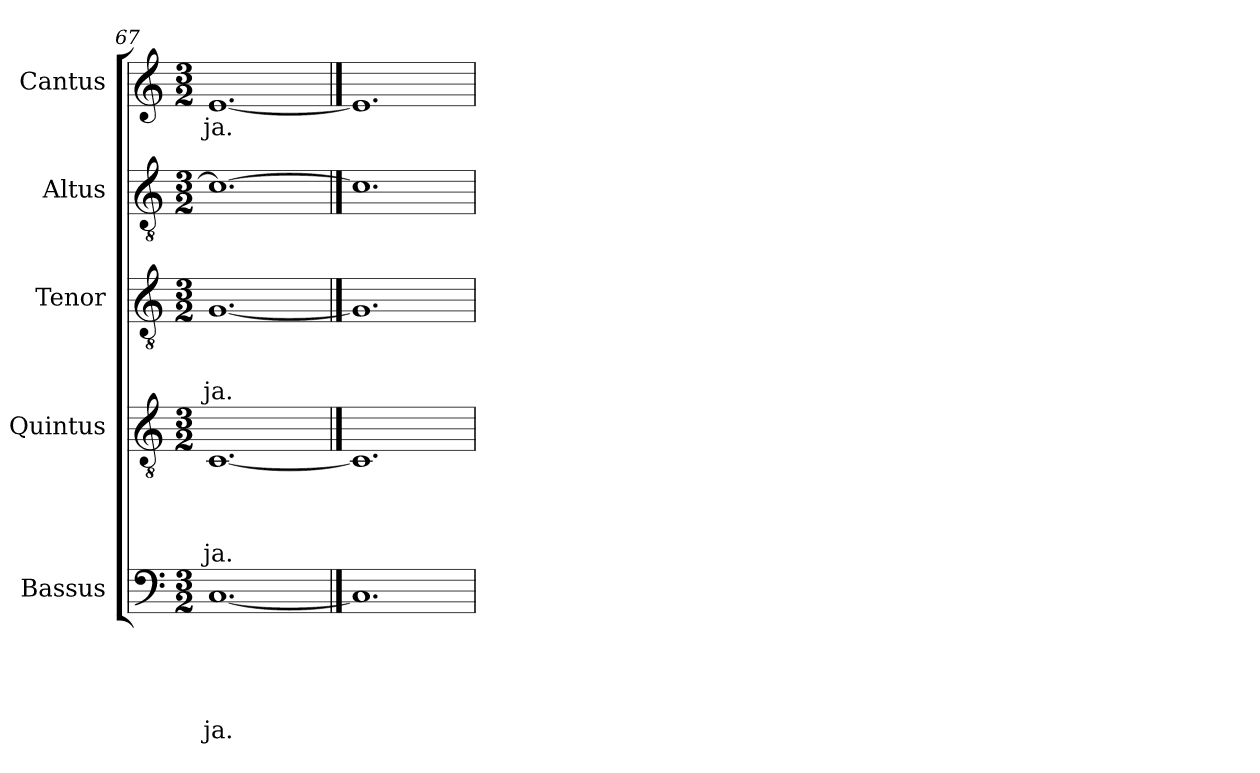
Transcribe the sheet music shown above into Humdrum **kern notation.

**kern	**text	**text	**text	**text	**text	**kern	**text	**text	**text	**text	**kern	**text	**text	**text	**kern	**text	**kern	**text
*part5	*part5	*part5	*part5	*part5	*part5	*part4	*part4	*part4	*part4	*part4	*part3	*part3	*part3	*part3	*part2	*part2	*part1	*part1
*staff5	*staff5	*staff5	*staff5	*staff5	*staff5	*staff4	*staff4	*staff4	*staff4	*staff4	*staff3	*staff3	*staff3	*staff3	*staff2	*staff2	*staff1	*staff1
*I"Bassus	*	*	*	*	*	*I"Quintus	*	*	*	*	*I"Tenor	*	*	*	*I"Altus	*	*I"Cantus	*
*clefF4	*	*	*	*	*	*clefGv2	*	*	*	*	*clefGv2	*	*	*	*clefGv2	*	*clefG2	*
*k[]	*	*	*	*	*	*k[]	*	*	*	*	*k[]	*	*	*	*k[]	*	*k[]	*
*C:	*	*	*	*	*	*C:	*	*	*	*	*C:	*	*	*	*C:	*	*C:	*
*M3/2	*	*	*	*	*	*M3/2	*	*	*	*	*M3/2	*	*	*	*M3/2	*	*M3/2	*
=67	=67	=67	=67	=67	=67	=67	=67	=67	=67	=67	=67	=67	=67	=67	=67	=67	=67	=67
!	!	!	!	!	!LO:LY:b	!	!	!	!	!LO:LY:b	!	!	!	!LO:LY:b	!	!	!	!LO:LY:b
[1.C	.	.	.	.	ja.	[1.C	.	.	.	ja.	[1.G	.	.	-ja.	1.c_	.	[1.e	ja.
==68	==68	==68	==68	==68	==68	==68	==68	==68	==68	==68	==68	==68	==68	==68	==68	==68	==68	==68
1.C]	.	.	.	.	.	1.C]	.	.	.	.	1.G]	.	.	.	1.c]	.	1.e]	.
=	=	=	=	=	=	=	=	=	=	=	=	=	=	=	=	=	=	=
*-	*-	*-	*-	*-	*-	*-	*-	*-	*-	*-	*-	*-	*-	*-	*-	*-	*-	*-
